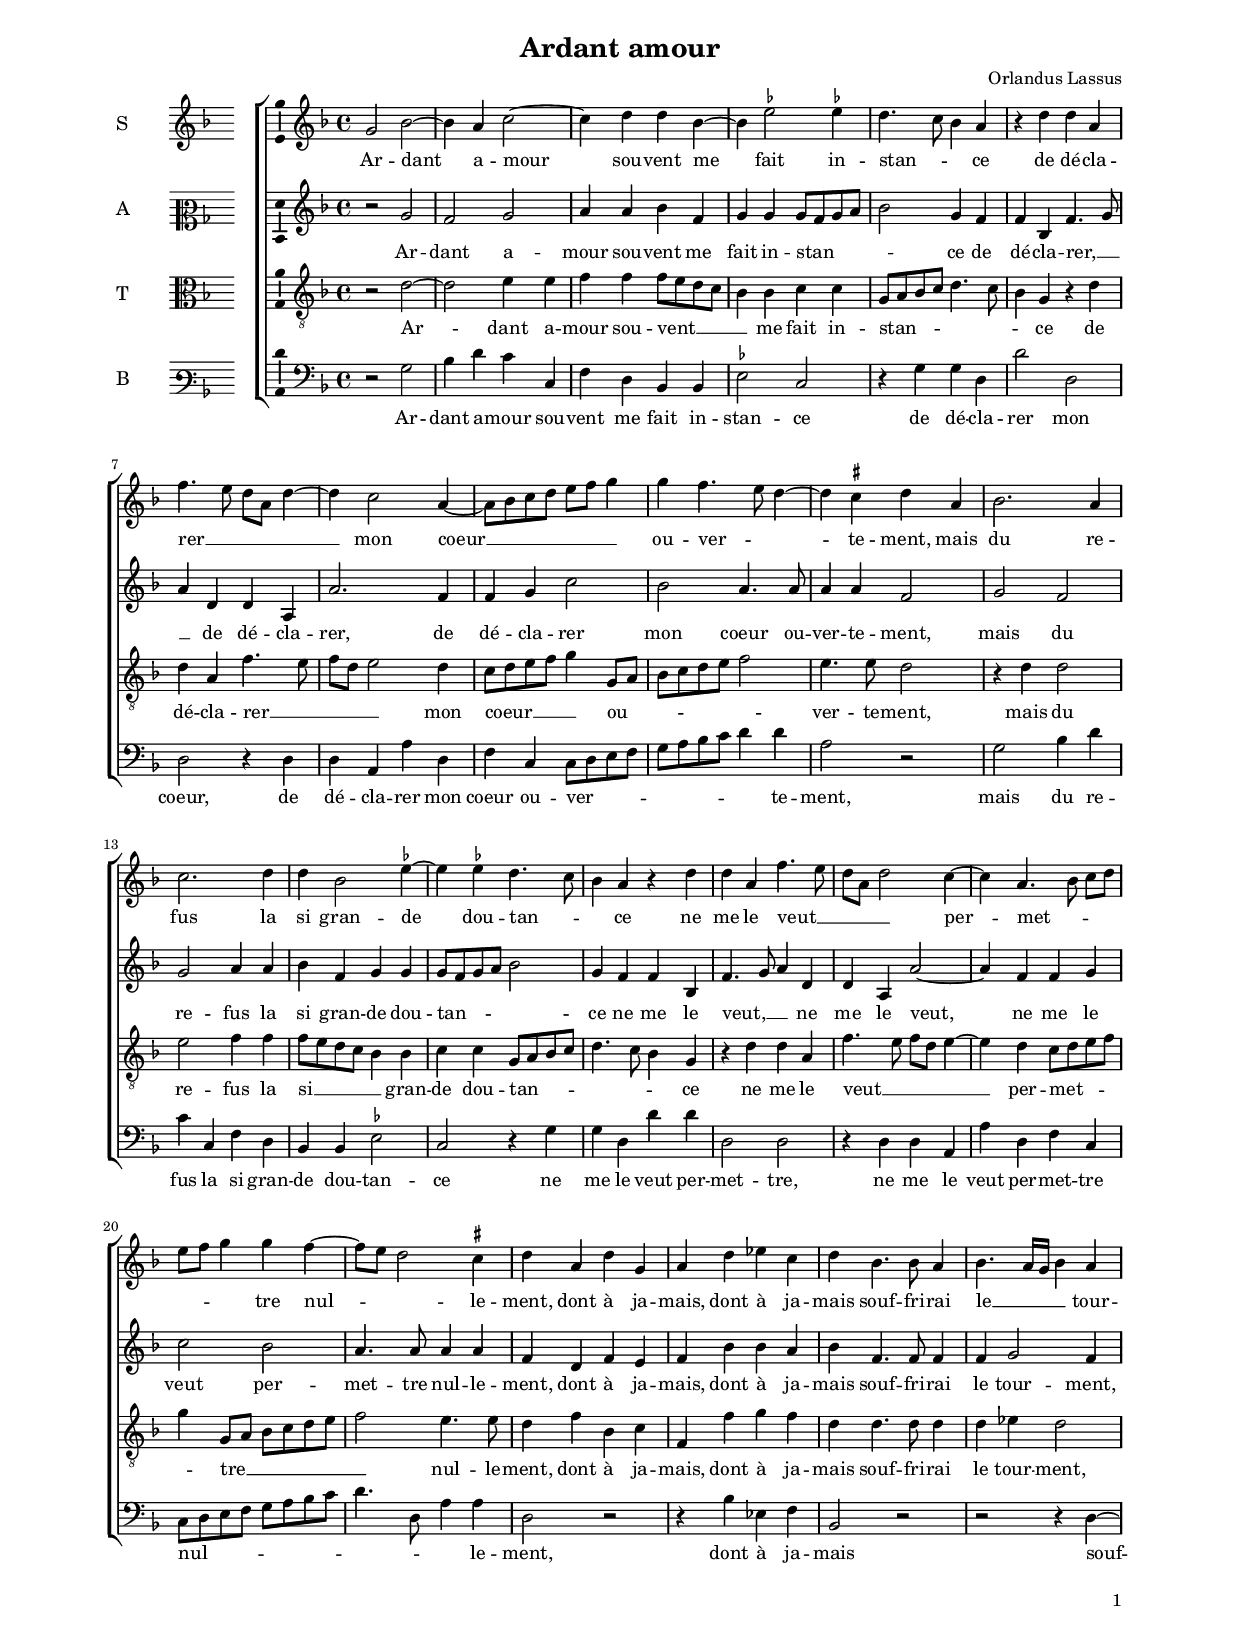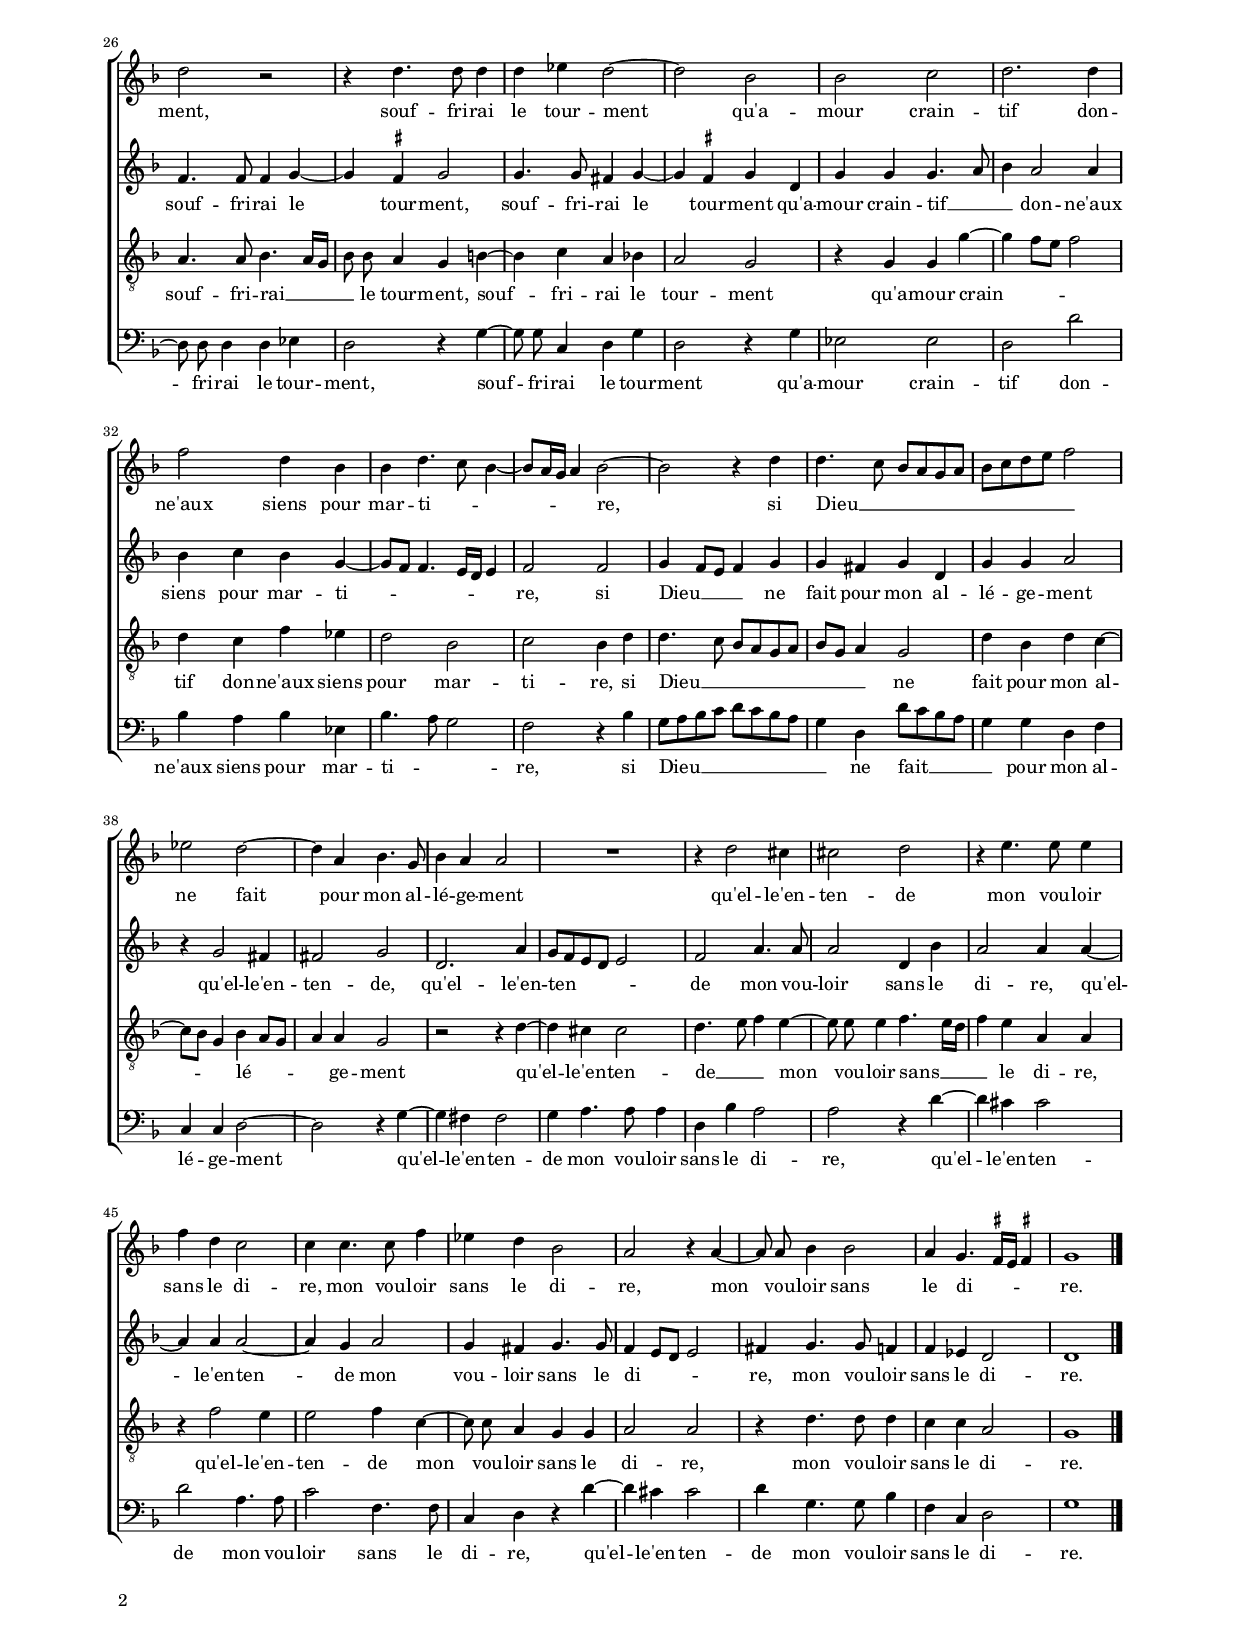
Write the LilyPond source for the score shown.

\header
{
  title="Ardant amour"
  composer="Orlandus Lassus"
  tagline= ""
}

\version "2.24.1"
\include "deutsch.ly"
#(set-global-staff-size 15)
% #(set-default-paper-size "letter")
#(ly:set-option 'point-and-click #f)

	
global = {
	\set Staff.autoBeaming = ##f
	\key f \major
	\time 4/4
	\skip 1*51 \bar "|."
	}

	ficta = { \once \set suggestAccidentals = ##t }
	
	forget = #(define-music-function (music) (ly:music?) #{
		\accidentalStyle forget
		$music
		\accidentalStyle default
		#})
	
	m = \melisma
	me = \melismaEnd


\paper
	{
	top-margin = 1.8 \cm
	bottom-margin = 1.2 \cm
	left-margin = 2 \cm
	right-margin = 2 \cm
	ragged-bottom = ##f
	ragged-last-bottom = ##f
	print-page-number = ##f
	system-system-spacing = #'((basic-distance . 16) (minimum-distance . 14) (padding . 5) (strechability . 150))
	oddFooterMarkup=\markup   \fill-line { "" \fromproperty #'page:page-number-string }
	evenFooterMarkup=\markup  \fill-line { \fromproperty #'page:page-number-string "" }
	last-bottom-spacing = #'((basic-distance . 12) (minimum-distance . 7) (padding . 4))
	systems-per-page = 4
%	min-systems-per-page = 3
	}


incipitcantus = \markup { \score {
	{
	\set Staff.instrumentName = \markup { \fontsize #1 "S" }
	\key f \major
	\clef violin
	s4 \bar ""
	}
	\layout  {
	raggedright = ##t
	indent = 1.5 \cm
	line-width = 2.6\cm
	\context { \Staff \remove Time_signature_engraver }
	\override Staff.Clef.Y-extent = #'(0 . 0)
	}} \hspace #1 }
	
      
incipitaltus = \markup { \score {
	{
	\set Staff.instrumentName = \markup { \fontsize #1 "A" }
	\key f \major
	\clef mezzosoprano
	s4 \bar ""
	}
	\layout  {
	raggedright = ##t
	indent = 1.5 \cm
	line-width = 2.6\cm
	\context { \Staff \remove Time_signature_engraver }
	\override Staff.Clef.Y-extent = #'(0 . 0)
	}} \hspace #1 }


incipittenor = \markup { \score {
	{
	\set Staff.instrumentName = \markup { \fontsize #1 "T" }
	\key f \major
	\clef alto
	s4 \bar ""
	}
	\layout  {
	raggedright = ##t
	indent = 1.5 \cm
	line-width = 2.6\cm
	\context { \Staff \remove Time_signature_engraver }
	\override Staff.Clef.Y-extent = #'(0 . 0)
	}} \hspace #1 }


incipitbassus = \markup { \score {
	{
	\set Staff.instrumentName = \markup { \fontsize #1 "B" }
	\key f \major
	\clef varbaritone
	s4 \bar ""
	}
	\layout  {
	raggedright = ##t
	indent = 1.5 \cm
	line-width = 2.6\cm
	\context { \Staff \remove Time_signature_engraver }
	\override Staff.Clef.Y-extent = #'(0 . 0)
	}} \hspace #1 }


cantus =  \relative c''
	{
	g2 b~
	b4 a c2~
	c4 d d b~
	b4 \ficta es2 \ficta es!4
%5
	d4. \m c8 b4 \me a |
	r4 d d a
	f'4. \m e8 d[ a] d4~
	d4 \me c2 a4~
	a8[ \m b c d] e[ f ] g4 \me
%10
	g4 f4. \m e8 d4~ |
	d4 \me \ficta cis d a
	b2. a4
	c2. d4
	d4 b2 \ficta es4~
%15
	es4 \ficta es! d4. \m c8 |
	b4 \me a r d
	d4 a f'4. \m e8
	d8[ a] d2 \me c4~
	c4 a4. \m b8 c[ d]
%20
	e8[ f] g4 \me g f~ |
	f8[ \m e] d2 \me \ficta cis4
	d4 a d g,
	a4 d es c
	d4 b4. b8 a4
%25
	b4. \m a16[ g] b4 \me a |
	d2 r
	r4 d4. d8 d4
	d4 es d2~
	d2 b
%30
	b2 c |
	d2. d4
	f2 d4 b
	b4 d4. \m c8 b4~
	b8[ a16 g] a4 \me b2~
%35
	b2 r4 d |
	d4. \m c8 b[ a g a]
	b8[ c d e] f2 \me
	es2 d~
	d4 a b4. g8
%40
	b4 a a2 |
	R1
	r4 d2 cis4
	cis2 d
	r4 e4. e8 e4
%45
	f4 d c2 |
	c4 c4. c8 f4
	es4 d b2
	a2 r4 a~
	a8 a b4 b2
%50
	a4 g4. \m \ficta fis16[ e] \ficta fis!4 \me |
	g1 |
	}


altus =  \relative c'
	{
	r2 g'
	f2 g
	a4 a b f
	g4 g g8[ \m f g a]
%5
	b2 \me g4 f |
	f4 b, f'4. \m g8
	a4 \me d, d a
	a'2. f4
	f4 g c2
%10
	b2 a4. a8 |
	a4 a f2
	g2 f
	g2 a4 a
	b4 f g g
%15
	g8[ \m f g a] b2 \me |
	g4 f f b,
	f'4. \m g8 a4 \me d,
	d4 a a'2~
	a4 f f g
%20
	c2 b |
	a4. a8 a4 a
	f4 d f e
	f4 b b a
	b4 f4. f8 f4
%25
	f4 g2 f4 |
	f4. f8 f4 g~
	g4 \ficta fis g2
	g4. g8 fis4 g~
	g4 \ficta fis g d
%30
	g4 g g4. \m a8 |
	b4 \me a2 a4
	b4 c b g~
	g8[ \m f] f4. e16[ d] e4 \me
	f2 f
%35
	g4 \m f8[ e] f4 \me g |
	g4 fis g d
	g4 g a2
	r4 g2 fis4
	fis2 g
%40
	d2. a'4 |
	g8[ \m f e d] e2 \me
	f2 a4. a8
	a2 d,4 b'
	a2 a4 a~
%45
	a4 a a2~ |
	a4 g a2
	g4 fis g4. g8
	f4 \m e8[ d] e2 \me
	fis4 g4. g8 f4
%50
	f4 es d2 |
	d1 |
	}


tenor =  \relative c'
	{
	r2 d~
	d2 e4 e
	f4 f f8[ \m e d c]
	b4 \me b c c
%5
	g8[ \m a b c] d4. c8 |
	b4 \me g r d'
	d4 a f'4. \m e8
	f8[ d] e2 \me d4
	c8[ \m d e f] g4 \me g,8[ \m a]
%10
	b8[ c d e] f2 \me |
	e4. e8 d2
	r4 d d2
	e2 f4 f
	f8[ \m e d c] b4 \me b
%15
	c4 c g8[ \m a b c] |
	d4. c8 b4 \me g
	r4 d' d a
	f'4. \m e8 f[ d] e4~
	e4 \me d c8[ \m d e f]
%20
	g4 \me g,8[ \m a] b[ c d e] |
	f2 \me e4. e8
	d4 f b, c
	f,4 f' g f
	d4 d4. d8 d4
%25
	d4 es d2 |
	a4. a8 b4. \m a16[ g]
	b8 \me b a4 g h~ 
	h4 c a b
	a2 g
%30
	r4 g g g'~ |
	g4 \m f8[ e] f2 \me
	d4 c f es
	d2 b
	c2 b4 d
%35
	d4. \m c8 b[ a g a] |
	b8[ g] a4 \me g2
	d'4 b d c~
	c8[ \m b] g4 \me b \m a8[ g]
	a4 \me a g2
%40
	r2 r4 d'~ |
	d4 cis cis2
	d4. \m e8 f4 \me e~
	e8 e e4 f4. \m e16[ d]
	f4 \me e a, a
%45
	r4 f'2 e4 |
	e2 f4 c~
	c8 c a4 g g
	a2 a
	r4 d4. d8 d4
%50
	c4 c a2 |
	g1 |
	}


bassus  =  \relative c
	{
	r2 g'
	b4 d c c,
	f4 d b b
	\ficta es2 c
%5
	r4 g' g d |
	d'2 d,
	d2 r4 d
	d4 a a' d,
	f4 c c8[ \m d e f]
%10
	g8[ a b c] d4 \me d |
	a2 r
	g2 b4 d
	c4 c, f d
	b4 b \ficta es2
%15
	c2 r4 g' |
	g4 d d' d
	d,2 d
	r4 d d a
	a'4 d, f c
%20
	c8[ \m d e f] g[ a b c] |
	d4. d,8 a'4 \me a
	d,2 r
	r4 b' es, f
	b,2 r
%25
	r2 r4 d~ |
	d8 d d4 d es
	d2 r4 g~
	g8 g c,4 d g
	d2 r4 g
%30
	es2 es |
	d2 d'
	b4 a b es,
	b'4. \m a8 g2 \me
	f2 r4 b
%35
	g8[ \m a b c] d[ c b a]
	g4 \me d d'8[ \m c b a]
	g4 \me g d f
	c4 c d2~
	d2 r4 g~
%40
	g4 fis fis2 |
	g4 a4. a8 a4
	d,4 b' a2
	a2 r4 d~
	d4 cis cis2
%45
	d2 a4. a8 |
	c2 f,4. f8
	c4 d r d'~
	d4 cis cis2
	d4 g,4. g8 b4
%50
	f4 c d2 |
	g1 |
	}


lyricscantus = \lyricmode {
	Ar -- dant a -- mour sou -- vent me fait in -- stan -- ce
	de dé -- cla -- rer __ mon coeur __ ou -- ver -- te -- ment,
	mais du re -- fus la si gran -- de dou -- tan -- ce
	ne me le veut __ per -- met -- tre nul -- le -- ment,
	dont à ja -- mais,
	dont à ja -- mais souf -- fri -- rai le __ tour -- ment,
	souf -- fri -- rai le tour -- ment
	qu'a -- mour crain -- tif don -- ne'aux siens pour mar -- ti -- re,
	si Dieu __ ne fait pour mon al -- lé -- ge -- ment
	qu'el -- le'en -- ten -- de mon vou -- loir sans le di -- re,
	mon vou -- loir sans le di -- re,
	mon vou -- loir sans le di -- re.
	}


lyricsaltus = \lyricmode {
	Ar -- dant a -- mour sou -- vent me fait in -- stan -- ce
	de dé -- cla -- rer, __
	de dé -- cla -- rer,
	de dé -- cla -- rer mon coeur ou -- ver -- te -- ment,
	mais du re -- fus la si gran -- de dou -- tan -- ce
	ne me le veut, __
	ne me le veut,
	ne me le veut per -- met -- tre nul -- le -- ment,
	dont à ja -- mais,
	dont à ja -- mais souf -- fri -- rai le tour -- ment,
	souf -- fri -- rai le tour -- ment,
	souf -- fri -- rai le tour -- ment
	qu'a -- mour crain -- tif __ don -- ne'aux siens pour mar -- ti -- re,
	si Dieu __ ne fait pour mon al -- lé -- ge -- ment
	qu'el -- le'en -- ten -- de,
	qu'el -- le'en -- ten -- de mon vou -- loir sans le di -- re,
	qu'el -- le'en -- ten -- de mon vou -- loir sans le di -- re,
	mon vou -- loir sans le di -- re.
	}


lyricstenor = \lyricmode {
	Ar -- dant a -- mour sou -- vent __ me fait in -- stan -- ce
	de dé -- cla -- rer __ mon coeur __ ou -- ver -- te -- ment,
	mais du re -- fus la si __ gran -- de dou -- tan -- ce
	ne me le veut __ per -- met -- tre __ nul -- le -- ment,
	dont à ja -- mais,
	dont à ja -- mais souf -- fri -- rai le tour -- ment,
	souf -- fri -- rai __ le tour -- ment,
	souf -- fri -- rai le tour -- ment
	qu'a -- mour crain -- tif don -- ne'aux siens pour mar -- ti -- re,
	si Dieu __ ne fait pour mon al -- lé -- ge -- ment
	qu'el -- le'en -- ten -- de __ mon vou -- loir sans __ le di -- re,
	qu'el -- le'en -- ten -- de mon vou -- loir sans le di -- re,
	mon vou -- loir sans le di -- re.
	}


lyricsbassus = \lyricmode {
	Ar -- dant a -- mour sou -- vent me fait in -- stan -- ce
	de dé -- cla -- rer mon coeur,
	de dé -- cla -- rer mon coeur ou -- ver -- te -- ment,
	mais du re -- fus la si gran -- de dou -- tan -- ce
	ne me le veut per -- met -- tre,
	ne me le veut per -- met -- tre nul -- le -- ment,
	dont à ja -- mais souf -- fri -- rai le tour -- ment,
	souf -- fri -- rai le tour -- ment
	qu'a -- mour crain -- tif don -- ne'aux siens pour mar -- ti -- re,
	si Dieu __ ne fait __ pour mon al -- lé -- ge -- ment
	qu'el -- le'en -- ten -- de mon vou -- loir sans le di -- re,
	qu'el -- le'en -- ten -- de mon vou -- loir sans le di -- re,
	qu'el -- le'en -- ten -- de mon vou -- loir sans le di -- re.
	}


\score
{  
	\transpose c c {
	\new ChoirStaff \with { \override StaffGrouper.staff-staff-spacing.basic-distance = #12 }
	<<

	\new Staff << \global
	\new Voice="v1" {
		\set Staff.instrumentName=\incipitcantus
		\set Staff.midiInstrument = "reed organ"
		\clef violin
		\cantus }
	\new Lyrics \lyricsto "v1" {\lyricscantus }
	>>


	\new Staff << \global
	\new Voice="v2" {
		\set Staff.instrumentName=\incipitaltus
		\set Staff.midiInstrument = "reed organ"
		\clef violin 
		\altus}
	\new Lyrics \lyricsto "v2" {\lyricsaltus }
	>>


	\new Staff << \global
	\new Voice="v3" {
		\set Staff.instrumentName=\incipittenor
		\set Staff.midiInstrument = "reed organ"
		\clef "G_8"
		\tenor }
	\new Lyrics \lyricsto "v3" {\lyricstenor }
	>>


	\new Staff << \global
	\new Voice="v4" {
		\set Staff.instrumentName=\incipitbassus
		\set Staff.midiInstrument = "reed organ"
		\clef bass 
		\bassus }
	\new Lyrics \lyricsto "v4" {\lyricsbassus}
	>>

	>>
	} % transpose

	\layout
	{
	indent = 2.5 \cm
	%\context { \Lyrics \override VerticalAxisGroup.nonstaff-relatedstaff-spacing.padding = #1.3 }
	\context { \Staff \override TimeSignature.break-visibility = #end-of-line-invisible }
	\context { \Staff \consists Ambitus_engraver }
	\context { \Score \override BarNumber.padding = #2 }
	\context { \Voice \override NoteHead.style = #'baroque }
	}

\midi
	{
	\tempo 4 = 100
	}
	
}


% EOF
